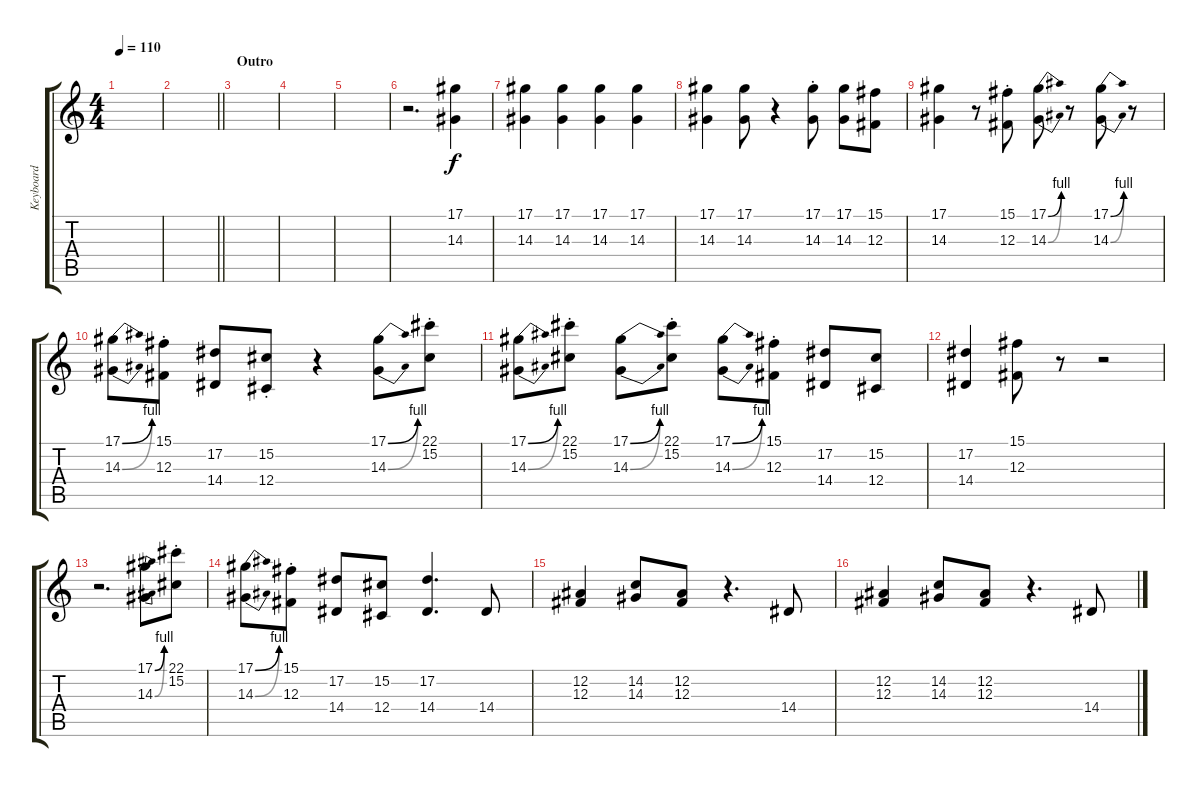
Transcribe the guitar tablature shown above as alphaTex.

\track ("Keyboard" "Keyboard") {instrument rockorgan}
\staff {score tabs}
\tuning (Eb4 Bb3 Gb3 Db3 Ab2 Eb2) {hide}
\ts (4 4)
\tempo 110
\clef g2
\ks c
|
\barLineRight lightlight
|
\section ("" "Outro")
|
|
|
r.2{d} (17.1 14.3).4 |
(17.1 14.3).4 (17.1 14.3).4 (17.1 14.3).4 (17.1 14.3).4 |
(17.1 14.3).4 (17.1 14.3).8 r.4 (17.1{st} 14.3{st}).8 (17.1 14.3).8 (15.1 12.3).8 |
(17.1 14.3).4 r.8 (15.1{st} 12.3{st}).8 (17.1{be (bend 0 0 60 4)} 14.3{be (bend 0 0 60 4)}).8 r.8 (17.1{be (bend 0 0 60 4)} 14.3{be (bend 0 0 60 4)}).8 r.8 |
(17.1{be (bend 0 0 60 4)} 14.3{be (bend 0 0 60 4)}).8 (15.1{st} 12.3{st}).8 (17.2 14.4).8 (15.2{st} 12.4{st}).8 r.4 (17.1{be (bend 0 0 60 4)} 14.3{be (bend 0 0 60 4)}).8 (22.1{st} 15.2{st}).8 |
(17.1{be (bend 0 0 60 4)} 14.3{be (bend 0 0 60 4)}).8 (22.1{st} 15.2{st}).8 (17.1{be (bend 0 0 60 4)} 14.3{be (bend 0 0 60 4)}).8 (22.1{st} 15.2{st}).8 (17.1{be (bend 0 0 60 4)} 14.3{be (bend 0 0 60 4)}).8 (15.1{st} 12.3{st}).8 (17.2 14.4).8 (15.2 12.4).8 |
(17.2 14.4).4 (15.1 12.3).8 r.8 r.2 |
r.2{d} (17.1{be (bend 0 0 60 4)} 14.3{be (bend 0 0 60 4)}).8 (22.1{st} 15.2{st}).8 |
(17.1{be (bend 0 0 60 4)} 14.3{be (bend 0 0 60 4)}).8 (15.1{st} 12.3{st}).8 (17.2 14.4).8 (15.2 12.4).8 (17.2 14.4).4{d} 14.4.8 |
(12.2 12.3).4 (14.2 14.3).8 (12.2 12.3).8 r.4{d} 14.4.8 |
(12.2 12.3).4 (14.2 14.3).8 (12.2 12.3).8 r.4{d} 14.4.8
